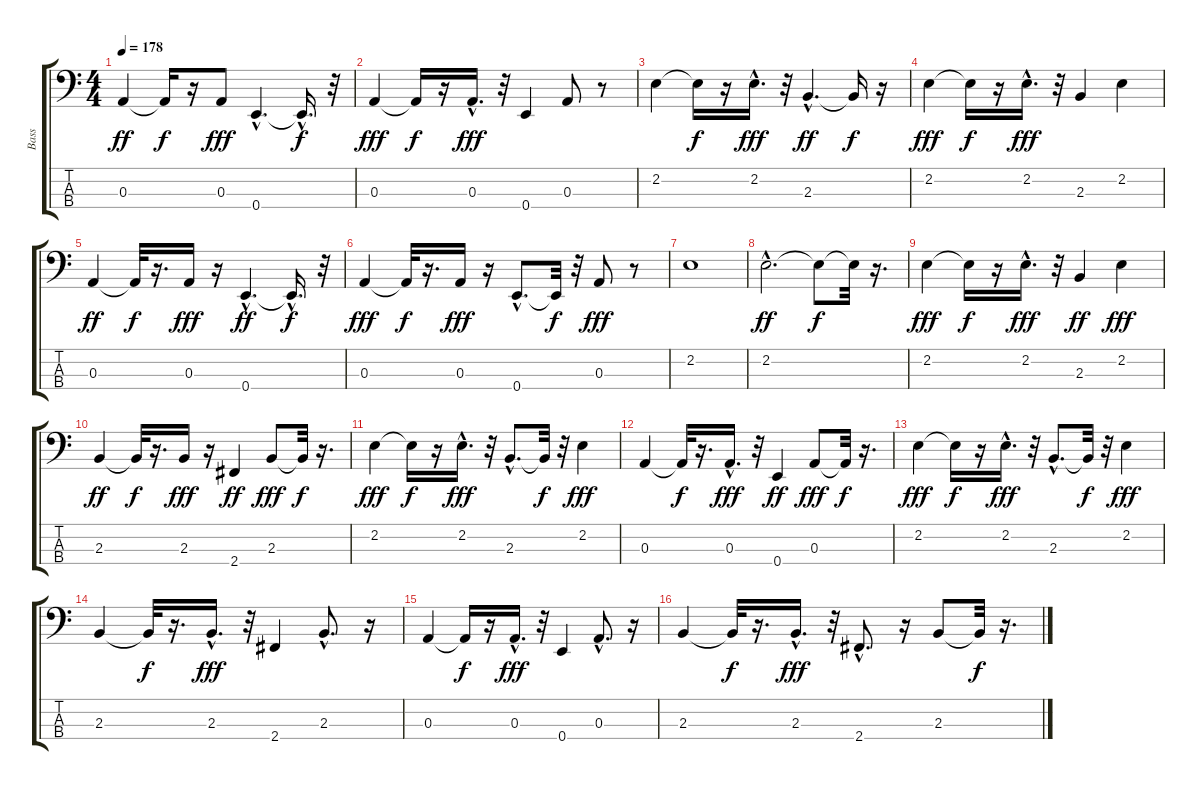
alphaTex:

\track ("Bass" "Bass") {instrument electricbassfinger}
\staff {score tabs}
\tuning (G2 D2 A1 E1) {hide}
\ts (4 4)
\tempo 178
\clef f4
\ks c
0.3.4{dy ff} 0.3{t}.16{dy f} r.16 0.3.8{dy fff} 0.4{hac}.4{d} 0.4{hac t}.16{d dy f} r.32 |
0.3.4{dy fff} 0.3{t}.16{dy f} r.16 0.3{hac}.16{d dy fff} r.32 0.4.4 0.3.8 r.8 |
2.2.4 2.2{t}.16{dy f} r.16 2.2{hac}.16{d dy fff} r.32 2.3{hac}.4{d dy ff} 2.3{t}.16{dy f} r.16 |
2.2.4{dy fff} 2.2{t}.16{dy f} r.16 2.2{hac}.16{d dy fff} r.32 2.3.4 2.2.4 |
0.3.4{dy ff} 0.3{t}.32{dy f} r.16{d} 0.3.16{dy fff} r.16 0.4{hac}.4{d dy ff} 0.4{hac t}.16{d dy f} r.32 |
0.3.4{dy fff} 0.3{t}.32{dy f} r.16{d} 0.3.16{dy fff} r.16 0.4{hac}.8{d} 0.4{t}.32{dy f} r.32 0.3.8{dy fff} r.8 |
2.2.1 |
2.2{hac}.2{d dy ff} 2.2{t}.8{dy f} 2.2{t}.32 r.16{d} |
2.2.4{dy fff} 2.2{t}.16{dy f} r.16 2.2{hac}.16{d dy fff} r.32 2.3.4{dy ff} 2.2.4{dy fff} |
2.3.4{dy ff} 2.3{t}.32{dy f} r.16{d} 2.3.16{dy fff} r.16 2.4.4{dy ff} 2.3.8{dy fff} 2.3{t}.32{dy f} r.16{d} |
2.2.4{dy fff} 2.2{t}.16{dy f} r.16 2.2{hac}.16{d dy fff} r.32 2.3{hac}.8{d} 2.3{t}.32{dy f} r.32 2.2.4{dy fff} |
0.3.4 0.3{t}.32{dy f} r.16{d} 0.3{hac}.16{d dy fff} r.32 0.4.4{dy ff} 0.3.8{dy fff} 0.3{t}.32{dy f} r.16{d} |
2.2.4{dy fff} 2.2{t}.16{dy f} r.16 2.2{hac}.16{d dy fff} r.32 2.3{hac}.8{d} 2.3{t}.32{dy f} r.32 2.2.4{dy fff} |
2.3.4 2.3{t}.32{dy f} r.16{d} 2.3{hac}.16{d dy fff} r.32 2.4.4 2.3{hac}.8{d} r.16 |
0.3.4 0.3{t}.16{dy f} r.16 0.3{hac}.16{d dy fff} r.32 0.4.4 0.3{hac}.8{d} r.16 |
2.3.4 2.3{t}.32{dy f} r.16{d} 2.3{hac}.16{d dy fff} r.32 2.4{hac}.8{d} r.16 2.3.8 2.3{t}.32{dy f} r.16{d}
